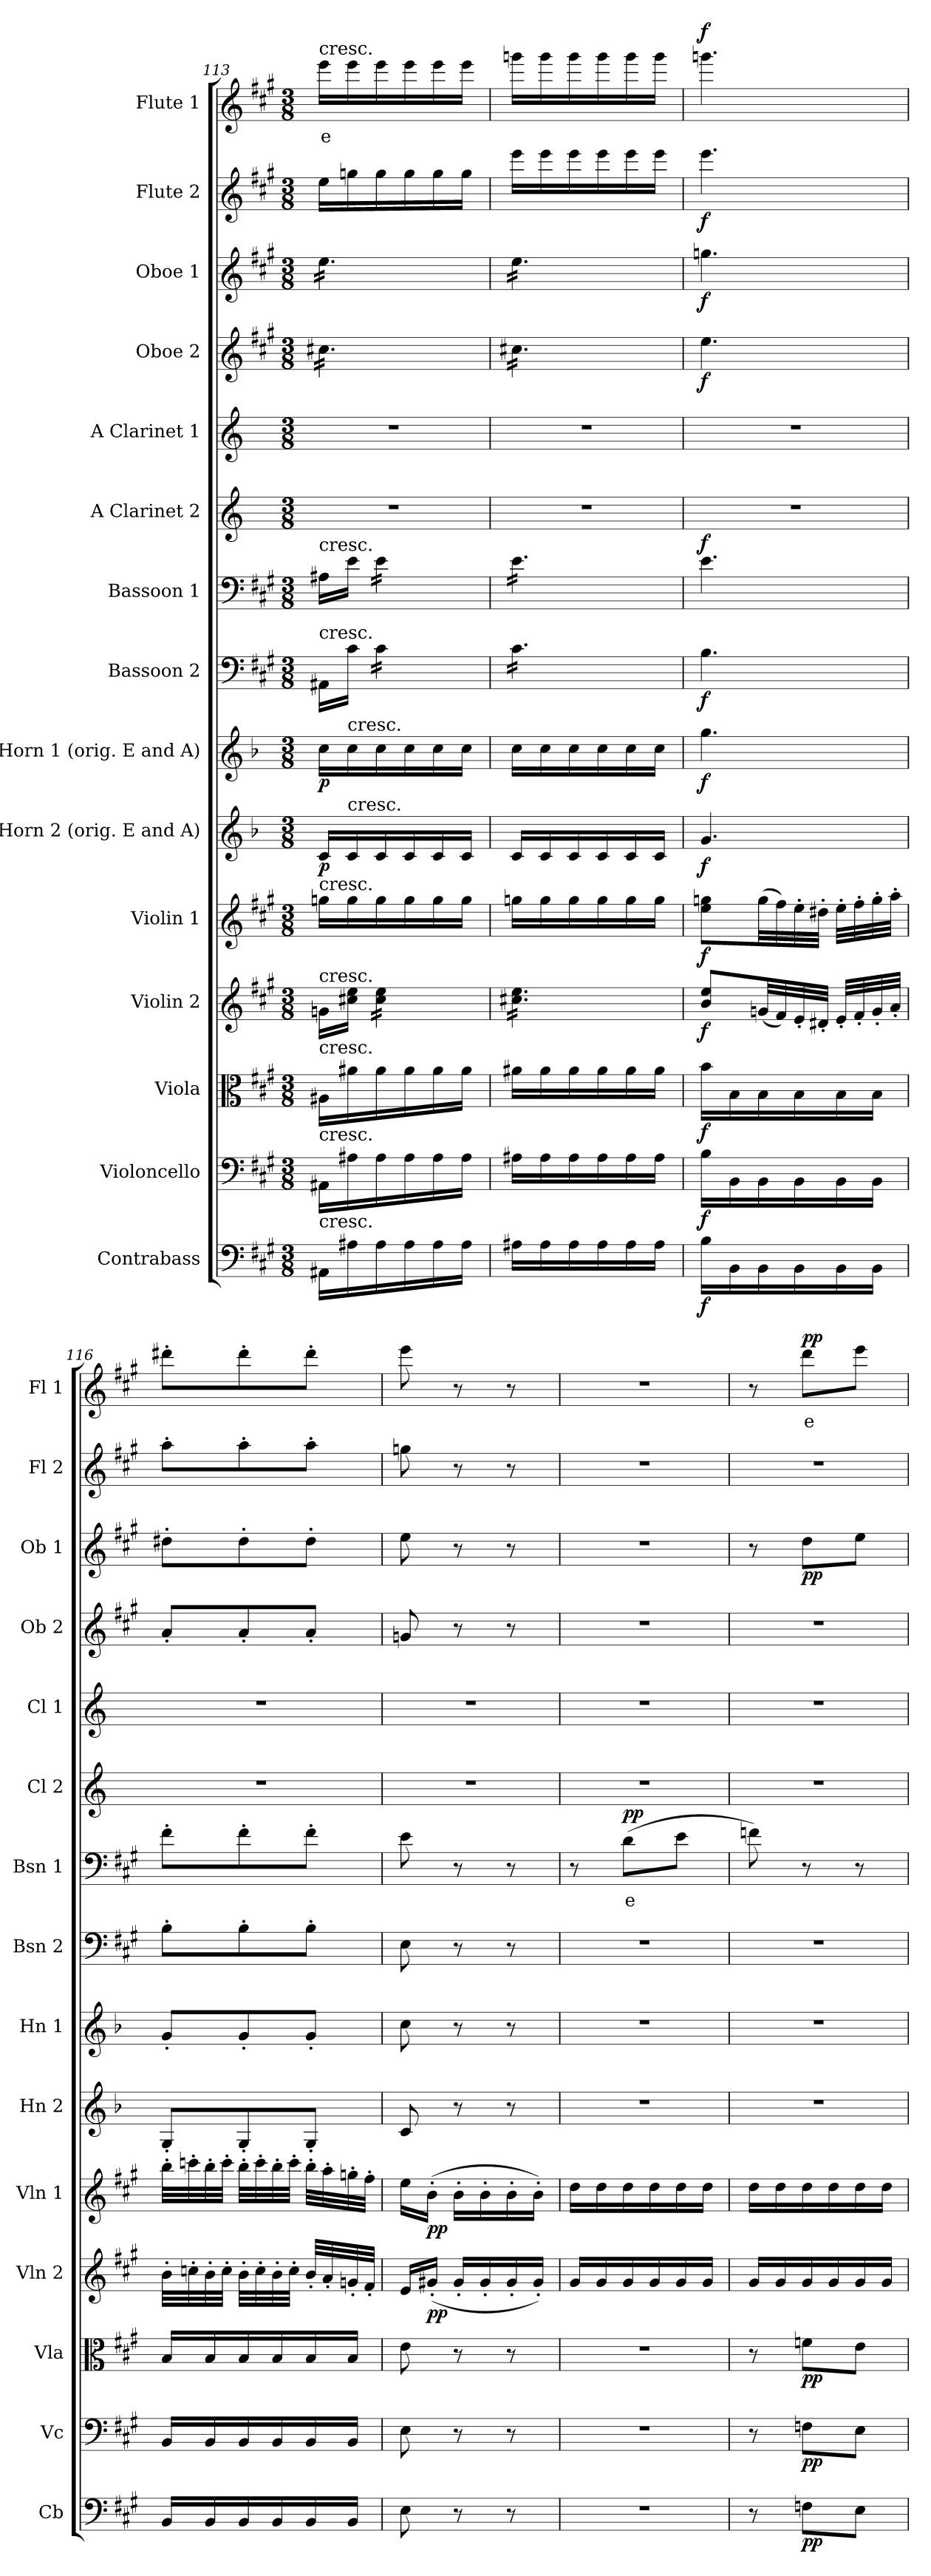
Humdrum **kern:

**kern	**dynam	**kern	**dynam	**kern	**dynam	**kern	**dynam	**kern	**dynam	**kern	**dynam	**kern	**dynam	**kern	**dynam	**kern	**text	**dynam	**kern	**kern	**kern	**dynam	**kern	**dynam	**kern	**dynam	**kern	**text	**dynam
*part15	*part15	*part14	*part14	*part13	*part13	*part12	*part12	*part11	*part11	*part10	*part10	*part9	*part9	*part8	*part8	*part7	*part7	*part7	*part6	*part5	*part4	*part4	*part3	*part3	*part2	*part2	*part1	*part1	*part1
*staff15	*staff15	*staff14	*staff14	*staff13	*staff13	*staff12	*staff12	*staff11	*staff11	*staff10	*staff10	*staff9	*staff9	*staff8	*staff8	*staff7	*staff7	*staff7	*staff6	*staff5	*staff4	*staff4	*staff3	*staff3	*staff2	*staff2	*staff1	*staff1	*staff1
*I"Contrabass	*	*I"Violoncello	*	*I"Viola	*	*I"Violin 2	*	*I"Violin 1	*	*I"E Horn 2 (orig. E and A)	*	*I"E Horn 1 (orig. E and A)	*	*I"Bassoon 2	*	*I"Bassoon 1	*	*	*I"A Clarinet 2	*I"A Clarinet 1	*I"Oboe 2	*	*I"Oboe 1	*	*I"Flute 2	*	*I"Flute 1	*	*
*I'Cb	*	*I'Vc	*	*I'Vla	*	*I'Vln 2	*	*I'Vln 1	*	*I'Hn 2	*	*I'Hn 1	*	*I'Bsn 2	*	*I'Bsn 1	*	*	*I'Cl 2	*I'Cl 1	*I'Ob 2	*	*I'Ob 1	*	*I'Fl 2	*	*I'Fl 1	*	*
*clefF4	*	*clefF4	*	*clefC3	*	*clefG2	*	*clefG2	*	*clefG2	*	*clefG2	*	*clefF4	*	*clefF4	*	*	*clefG2	*clefG2	*clefG2	*	*clefG2	*	*clefG2	*	*clefG2	*	*
*ITrd7c12	*	*	*	*	*	*	*	*	*	*ITrd5c8	*	*ITrd5c8	*	*	*	*	*	*	*ITrd2c3	*ITrd2c3	*	*	*	*	*	*	*	*	*
*k[f#c#g#]	*	*k[f#c#g#]	*	*k[f#c#g#]	*	*k[f#c#g#]	*	*k[f#c#g#]	*	*k[f#c#g#]	*	*k[f#c#g#]	*	*k[f#c#g#]	*	*k[f#c#g#]	*	*	*k[f#c#g#]	*k[f#c#g#]	*k[f#c#g#]	*	*k[f#c#g#]	*	*k[f#c#g#]	*	*k[f#c#g#]	*	*
*M3/8	*	*M3/8	*	*M3/8	*	*M3/8	*	*M3/8	*	*M3/8	*	*M3/8	*	*M3/8	*	*M3/8	*	*	*M3/8	*M3/8	*M3/8	*	*M3/8	*	*M3/8	*	*M3/8	*	*
=113	=113	=113	=113	=113	=113	=113	=113	=113	=113	=113	=113	=113	=113	=113	=113	=113	=113	=113	=113	=113	=113	=113	=113	=113	=113	=113	=113	=113	=113
!	!	!	!	!	!	!	!	!	!	!	!	!	!	!	!	!	!	!	!	!	!	!	!	!	!	!	!LO:TX:a:t=cresc.	!	!
!	!	!	!	!	!	!	!	!	!	!	!	!	!	!	!	!	!	!	!	!	!	!	!LO:TX:a:t=cresc.	!	!	!	!	!	!
!	!	!	!	!	!	!	!	!	!	!	!	!	!	!	!	!	!	!	!	!	!LO:TX:a:t=cresc.	!	!	!	!	!	!	!	!
!	!	!	!	!	!	!	!	!	!	!	!	!	!	!	!	!LO:TX:a:t=cresc.	!	!	!	!	!	!	!	!	!	!	!	!	!
!	!	!	!	!	!	!	!	!	!	!	!	!	!	!LO:TX:a:t=cresc.	!	!	!	!	!	!	!	!	!	!	!	!	!	!	!
!	!	!	!	!	!	!	!	!LO:TX:a:t=cresc.	!	!	!	!	!	!	!	!	!	!	!	!	!	!	!	!	!	!	!	!	!
!	!	!	!	!	!	!LO:TX:a:t=cresc.	!	!	!	!	!	!	!	!	!	!	!	!	!	!	!	!	!	!	!	!	!	!	!
!	!	!	!	!LO:TX:a:t=cresc.	!	!	!	!	!	!	!	!	!	!	!	!	!	!	!	!	!	!	!	!	!	!	!	!	!
!	!	!LO:TX:a:t=cresc.	!	!	!	!	!	!	!	!	!	!	!	!	!	!	!	!	!	!	!	!	!	!	!	!	!	!	!
!LO:TX:a:t=cresc.	!	!	!	!	!	!	!	!	!	!	!	!	!	!	!	!	!	!	!	!	!	!	!	!	!	!	!	!	!
!	!	!	!	!	!	!	!	!	!	!	!LO:DY:b	!	!LO:DY:b	!	!	!	!	!	!	!	!	!	!	!	!	!	!	!LO:LY:b:color=#FF0000	!
*	*	*	*	*	*	*	*	*	*	*	*	*	*	*	*	*	*	*	*	*	*tremolo	*	*	*	*	*	*	*	*
*	*	*	*	*	*	*	*	*	*	*	*	*	*	*	*	*	*	*	*	*	*	*	*tremolo	*	*	*	*	*	*
16AAA#X\LL	.	16AA#X\LL	.	16A#X\LL	.	16gn\LL	.	16ggn\LL	.	16E/LL	p	16e\LL	p	16AA#X\LL	.	16A#X\LL	.	.	4.r	4.r	16cc#X\LL	.	16ee\LL	.	16ee\LL	.	16eee\LL	e	.
!	!	!	!	!	!	!	!	!	!	!	!	!LO:TX:a:t=cresc.	!	!	!	!	!	!	!	!	!	!	!	!	!	!	!	!	!
!	!	!	!	!	!	!	!	!	!	!LO:TX:a:t=cresc.	!	!	!	!	!	!	!	!	!	!	!	!	!	!	!	!	!	!	!
16AA#X\	.	16A#X\	.	16a#X\	.	16cc#X\ 16ee\JJ	.	16gg\	.	16E/	.	16e\	.	16c#\JJ	.	16e\JJ	.	.	.	.	16cc#X\	.	16ee\	.	16ggn\	.	16eee\	.	.
*	*	*	*	*	*	*tremolo	*	*	*	*	*	*	*	*	*	*	*	*	*	*	*	*	*	*	*	*	*	*	*
*	*	*	*	*	*	*	*	*	*	*	*	*	*	*tremolo	*	*	*	*	*	*	*	*	*	*	*	*	*	*	*
*	*	*	*	*	*	*	*	*	*	*	*	*	*	*	*	*tremolo	*	*	*	*	*	*	*	*	*	*	*	*	*
16AA#\	.	16A#\	.	16a#\	.	16cc#\ 16ee\LL	.	16gg\	.	16E/	.	16e\	.	16c#\LL	.	16e\LL	.	.	.	.	16cc#X\	.	16ee\	.	16gg\	.	16eee\	.	.
16AA#\	.	16A#\	.	16a#\	.	16cc#\ 16ee\	.	16gg\	.	16E/	.	16e\	.	16c#\	.	16e\	.	.	.	.	16cc#X\	.	16ee\	.	16gg\	.	16eee\	.	.
16AA#\	.	16A#\	.	16a#\	.	16cc#\ 16ee\	.	16gg\	.	16E/	.	16e\	.	16c#\	.	16e\	.	.	.	.	16cc#X\	.	16ee\	.	16gg\	.	16eee\	.	.
16AA#\JJ	.	16A#\JJ	.	16a#\JJ	.	16cc#\ 16ee\JJ	.	16gg\JJ	.	16E/JJ	.	16e\JJ	.	16c#\JJ	.	16e\JJ	.	.	.	.	16cc#X\JJ	.	16ee\JJ	.	16gg\JJ	.	16eee\JJ	.	.
=114	=114	=114	=114	=114	=114	=114	=114	=114	=114	=114	=114	=114	=114	=114	=114	=114	=114	=114	=114	=114	=114	=114	=114	=114	=114	=114	=114	=114	=114
16AA#X\LL	.	16A#X\LL	.	16a#X\LL	.	16cc#X\ 16ee\LL	.	16ggn\LL	.	16E/LL	.	16e\LL	.	16c#\LL	.	16e\LL	.	.	4.r	4.r	16cc#X\LL	.	16ee\LL	.	16eee\LL	.	16gggn\LL	.	.
16AA#\	.	16A#\	.	16a#\	.	16cc#X\ 16ee\	.	16gg\	.	16E/	.	16e\	.	16c#\	.	16e\	.	.	.	.	16cc#X\	.	16ee\	.	16eee\	.	16ggg\	.	.
16AA#\	.	16A#\	.	16a#\	.	16cc#X\ 16ee\	.	16gg\	.	16E/	.	16e\	.	16c#\	.	16e\	.	.	.	.	16cc#X\	.	16ee\	.	16eee\	.	16ggg\	.	.
16AA#\	.	16A#\	.	16a#\	.	16cc#X\ 16ee\	.	16gg\	.	16E/	.	16e\	.	16c#\	.	16e\	.	.	.	.	16cc#X\	.	16ee\	.	16eee\	.	16ggg\	.	.
16AA#\	.	16A#\	.	16a#\	.	16cc#X\ 16ee\	.	16gg\	.	16E/	.	16e\	.	16c#\	.	16e\	.	.	.	.	16cc#X\	.	16ee\	.	16eee\	.	16ggg\	.	.
16AA#\JJ	.	16A#\JJ	.	16a#\JJ	.	16cc#X\ 16ee\JJ	.	16gg\JJ	.	16E/JJ	.	16e\JJ	.	16c#\JJ	.	16e\JJ	.	.	.	.	16cc#X\JJ	.	16ee\JJ	.	16eee\JJ	.	16ggg\JJ	.	.
*	*	*	*	*	*	*	*	*	*	*	*	*	*	*	*	*	*	*	*	*	*	*	*Xtremolo	*	*	*	*	*	*
*	*	*	*	*	*	*	*	*	*	*	*	*	*	*	*	*	*	*	*	*	*Xtremolo	*	*	*	*	*	*	*	*
*	*	*	*	*	*	*	*	*	*	*	*	*	*	*	*	*Xtremolo	*	*	*	*	*	*	*	*	*	*	*	*	*
*	*	*	*	*	*	*	*	*	*	*	*	*	*	*Xtremolo	*	*	*	*	*	*	*	*	*	*	*	*	*	*	*
*	*	*	*	*	*	*Xtremolo	*	*	*	*	*	*	*	*	*	*	*	*	*	*	*	*	*	*	*	*	*	*	*
=115	=115	=115	=115	=115	=115	=115	=115	=115	=115	=115	=115	=115	=115	=115	=115	=115	=115	=115	=115	=115	=115	=115	=115	=115	=115	=115	=115	=115	=115
!	!LO:DY:b	!	!LO:DY:b	!	!LO:DY:b	!	!LO:DY:b	!	!LO:DY:b	!	!LO:DY:b	!	!LO:DY:b	!	!LO:DY:b	!	!	!LO:DY:b	!	!	!	!LO:DY:b	!	!LO:DY:b	!	!LO:DY:b	!	!	!LO:DY:b
16BB\LL	f	16B\LL	f	16b\LL	f	8b/ 8ee/L	f	8ee\ 8ggn\L	f	4.B/	f	4.b\	f	4.B\	f	4.e\	.	f	4.r	4.r	4.ee\	f	4.ggn\	f	4.eee\	f	4.gggn\	.	f
16BBB\	.	16BB\	.	16B\	.	.	.	.	.	.	.	.	.	.	.	.	.	.	.	.	.	.	.	.	.	.	.	.	.
16BBB\	.	16BB\	.	16B\	.	(32gn/LL	.	(32gg\LL	.	.	.	.	.	.	.	.	.	.	.	.	.	.	.	.	.	.	.	.	.
.	.	.	.	.	.	32f#/)	.	32ff#\)	.	.	.	.	.	.	.	.	.	.	.	.	.	.	.	.	.	.	.	.	.
16BBB\	.	16BB\	.	16B\	.	32e'/	.	32ee'\	.	.	.	.	.	.	.	.	.	.	.	.	.	.	.	.	.	.	.	.	.
.	.	.	.	.	.	32d#X'/JJJ	.	32dd#X'\JJJ	.	.	.	.	.	.	.	.	.	.	.	.	.	.	.	.	.	.	.	.	.
16BBB\	.	16BB\	.	16B\	.	32e'/LLL	.	32ee'\LLL	.	.	.	.	.	.	.	.	.	.	.	.	.	.	.	.	.	.	.	.	.
.	.	.	.	.	.	32f#'/	.	32ff#'\	.	.	.	.	.	.	.	.	.	.	.	.	.	.	.	.	.	.	.	.	.
16BBB\JJ	.	16BB\JJ	.	16B\JJ	.	32g'/	.	32gg'\	.	.	.	.	.	.	.	.	.	.	.	.	.	.	.	.	.	.	.	.	.
.	.	.	.	.	.	32a'/JJJ	.	32aa'\JJJ	.	.	.	.	.	.	.	.	.	.	.	.	.	.	.	.	.	.	.	.	.
!!LO:PB:g=z
=116	=116	=116	=116	=116	=116	=116	=116	=116	=116	=116	=116	=116	=116	=116	=116	=116	=116	=116	=116	=116	=116	=116	=116	=116	=116	=116	=116	=116	=116
16BBB/LL	.	16BB/LL	.	16B/LL	.	32b'\LLL	.	32bb'\LLL	.	8BB'/L	.	8B'/L	.	8B'\L	.	8f#'\L	.	.	4.r	4.r	8a'/L	.	8dd#X'\L	.	8aa'\L	.	8ddd#X'\L	.	.
.	.	.	.	.	.	32ccn'\	.	32cccn'\	.	.	.	.	.	.	.	.	.	.	.	.	.	.	.	.	.	.	.	.	.
16BBB/	.	16BB/	.	16B/	.	32b'\	.	32bb'\	.	.	.	.	.	.	.	.	.	.	.	.	.	.	.	.	.	.	.	.	.
.	.	.	.	.	.	32cc'\JJJ	.	32ccc'\JJJ	.	.	.	.	.	.	.	.	.	.	.	.	.	.	.	.	.	.	.	.	.
16BBB/	.	16BB/	.	16B/	.	32b'\LLL	.	32bb'\LLL	.	8BB'/	.	8B'/	.	8B'\	.	8f#'\	.	.	.	.	8a'/	.	8dd#'\	.	8aa'\	.	8ddd#'\	.	.
.	.	.	.	.	.	32cc'\	.	32ccc'\	.	.	.	.	.	.	.	.	.	.	.	.	.	.	.	.	.	.	.	.	.
16BBB/	.	16BB/	.	16B/	.	32b'\	.	32bb'\	.	.	.	.	.	.	.	.	.	.	.	.	.	.	.	.	.	.	.	.	.
.	.	.	.	.	.	32cc'\JJJ	.	32ccc'\JJJ	.	.	.	.	.	.	.	.	.	.	.	.	.	.	.	.	.	.	.	.	.
16BBB/	.	16BB/	.	16B/	.	32b'/LLL	.	32bb'\LLL	.	8BB'/J	.	8B'/J	.	8B'\J	.	8f#'\J	.	.	.	.	8a'/J	.	8dd#'\J	.	8aa'\J	.	8ddd#'\J	.	.
.	.	.	.	.	.	32a'/	.	32aa'\	.	.	.	.	.	.	.	.	.	.	.	.	.	.	.	.	.	.	.	.	.
16BBB/JJ	.	16BB/JJ	.	16B/JJ	.	32gn'/	.	32ggn'\	.	.	.	.	.	.	.	.	.	.	.	.	.	.	.	.	.	.	.	.	.
.	.	.	.	.	.	32f#'/JJJ	.	32ff#'\JJJ	.	.	.	.	.	.	.	.	.	.	.	.	.	.	.	.	.	.	.	.	.
=117	=117	=117	=117	=117	=117	=117	=117	=117	=117	=117	=117	=117	=117	=117	=117	=117	=117	=117	=117	=117	=117	=117	=117	=117	=117	=117	=117	=117	=117
8EE\	.	8E\	.	8e\	.	16e/LL	.	16ee\LL	.	8E/	.	8e\	.	8E\	.	8e\	.	.	4.r	4.r	8gn/	.	8ee\	.	8ggn\	.	8eee\	.	.
!	!	!	!	!	!	!	!LO:DY:b	!	!LO:DY:b	!	!	!	!	!	!	!	!	!	!	!	!	!	!	!	!	!	!	!	!
.	.	.	.	.	.	(16g#X'/JJ	pp	(16b'\JJ	pp	.	.	.	.	.	.	.	.	.	.	.	.	.	.	.	.	.	.	.	.
8r	.	8r	.	8r	.	16g#'/LL	.	16b'\LL	.	8r	.	8r	.	8r	.	8r	.	.	.	.	8r	.	8r	.	8r	.	8r	.	.
.	.	.	.	.	.	16g#'/	.	16b'\	.	.	.	.	.	.	.	.	.	.	.	.	.	.	.	.	.	.	.	.	.
8r	.	8r	.	8r	.	16g#'/	.	16b'\	.	8r	.	8r	.	8r	.	8r	.	.	.	.	8r	.	8r	.	8r	.	8r	.	.
.	.	.	.	.	.	16g#'/JJ)	.	16b'\JJ)	.	.	.	.	.	.	.	.	.	.	.	.	.	.	.	.	.	.	.	.	.
=118	=118	=118	=118	=118	=118	=118	=118	=118	=118	=118	=118	=118	=118	=118	=118	=118	=118	=118	=118	=118	=118	=118	=118	=118	=118	=118	=118	=118	=118
4.r	.	4.r	.	4.r	.	16g#/LL	.	16dd\LL	.	4.r	.	4.r	.	4.r	.	8r	.	.	4.r	4.r	4.r	.	4.r	.	4.r	.	4.r	.	.
.	.	.	.	.	.	16g#/	.	16dd\	.	.	.	.	.	.	.	.	.	.	.	.	.	.	.	.	.	.	.	.	.
!	!	!	!	!	!	!	!	!	!	!	!	!	!	!	!	!	!LO:LY:b:color=#FF0000	!LO:DY:b	!	!	!	!	!	!	!	!	!	!	!
.	.	.	.	.	.	16g#/	.	16dd\	.	.	.	.	.	.	.	(8d\L	e	pp	.	.	.	.	.	.	.	.	.	.	.
.	.	.	.	.	.	16g#/	.	16dd\	.	.	.	.	.	.	.	.	.	.	.	.	.	.	.	.	.	.	.	.	.
.	.	.	.	.	.	16g#/	.	16dd\	.	.	.	.	.	.	.	8e\J	.	.	.	.	.	.	.	.	.	.	.	.	.
.	.	.	.	.	.	16g#/JJ	.	16dd\JJ	.	.	.	.	.	.	.	.	.	.	.	.	.	.	.	.	.	.	.	.	.
=119	=119	=119	=119	=119	=119	=119	=119	=119	=119	=119	=119	=119	=119	=119	=119	=119	=119	=119	=119	=119	=119	=119	=119	=119	=119	=119	=119	=119	=119
8r	.	8r	.	8r	.	16g#/LL	.	16dd\LL	.	4.r	.	4.r	.	4.r	.	8fn\)	.	.	4.r	4.r	4.r	.	8r	.	4.r	.	8r	.	.
.	.	.	.	.	.	16g#/	.	16dd\	.	.	.	.	.	.	.	.	.	.	.	.	.	.	.	.	.	.	.	.	.
!	!LO:DY:b	!	!LO:DY:b	!	!LO:DY:b	!	!	!	!	!	!	!	!	!	!	!	!	!	!	!	!	!	!	!LO:DY:b	!	!	!	!LO:LY:b:color=#FF0000	!LO:DY:b
8FFn\L	pp	8Fn\L	pp	8fn\L	pp	16g#/	.	16dd\	.	.	.	.	.	.	.	8r	.	.	.	.	.	.	8dd\L	pp	.	.	8ddd\L	e	pp
.	.	.	.	.	.	16g#/	.	16dd\	.	.	.	.	.	.	.	.	.	.	.	.	.	.	.	.	.	.	.	.	.
8EE\J	.	8E\J	.	8e\J	.	16g#/	.	16dd\	.	.	.	.	.	.	.	8r	.	.	.	.	.	.	8ee\J	.	.	.	8eee\J	.	.
.	.	.	.	.	.	16g#/JJ	.	16dd\JJ	.	.	.	.	.	.	.	.	.	.	.	.	.	.	.	.	.	.	.	.	.
=	=	=	=	=	=	=	=	=	=	=	=	=	=	=	=	=	=	=	=	=	=	=	=	=	=	=	=	=	=
*-	*-	*-	*-	*-	*-	*-	*-	*-	*-	*-	*-	*-	*-	*-	*-	*-	*-	*-	*-	*-	*-	*-	*-	*-	*-	*-	*-	*-	*-
